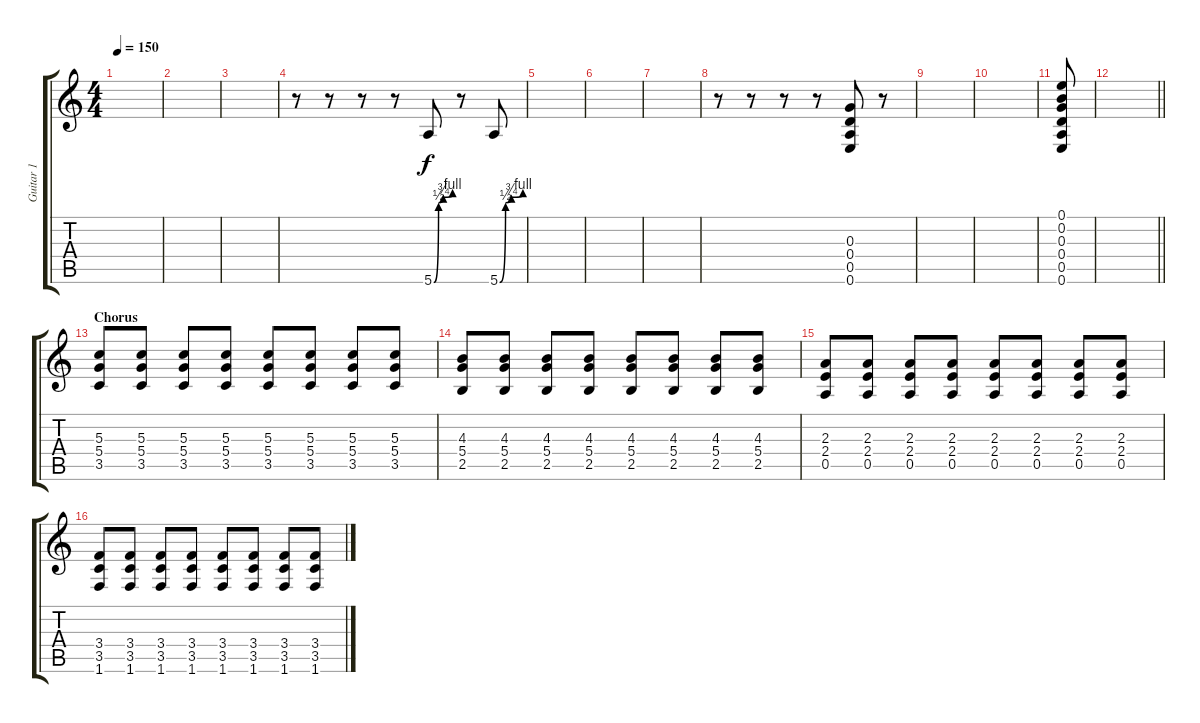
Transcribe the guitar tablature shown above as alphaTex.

\track ("Guitar 1" "Guitar 1") {instrument overdrivenguitar}
\staff {score tabs}
\tuning (E4 B3 G3 D3 A2 E2) {hide}
\ts (4 4)
\tempo 150
\clef g2
\ks c
|
|
|
r.8 r.8 r.8 r.8 5.6{be (custom 0 0 15 2 30 3 60 4)}.8 r.8 5.6{be (custom 0 0 15 2 30 3 60 4)}.8 |
|
|
|
r.8 r.8 r.8 r.8 (0.3 0.4 0.5 0.6).8 r.8 |
|
|
(0.1 0.2 0.3 0.4 0.5 0.6).8 |
\barLineRight lightlight
|
\section ("" "Chorus")
(5.3 5.4 3.5).8 (5.3 5.4 3.5).8 (5.3 5.4 3.5).8 (5.3 5.4 3.5).8 (5.3 5.4 3.5).8 (5.3 5.4 3.5).8 (5.3 5.4 3.5).8 (5.3 5.4 3.5).8 |
(4.3 5.4 2.5).8 (4.3 5.4 2.5).8 (4.3 5.4 2.5).8 (4.3 5.4 2.5).8 (4.3 5.4 2.5).8 (4.3 5.4 2.5).8 (4.3 5.4 2.5).8 (4.3 5.4 2.5).8 |
(2.3 2.4 0.5).8 (2.3 2.4 0.5).8 (2.3 2.4 0.5).8 (2.3 2.4 0.5).8 (2.3 2.4 0.5).8 (2.3 2.4 0.5).8 (2.3 2.4 0.5).8 (2.3 2.4 0.5).8 |
(3.4 3.5 1.6).8 (3.4 3.5 1.6).8 (3.4 3.5 1.6).8 (3.4 3.5 1.6).8 (3.4 3.5 1.6).8 (3.4 3.5 1.6).8 (3.4 3.5 1.6).8 (3.4 3.5 1.6).8
